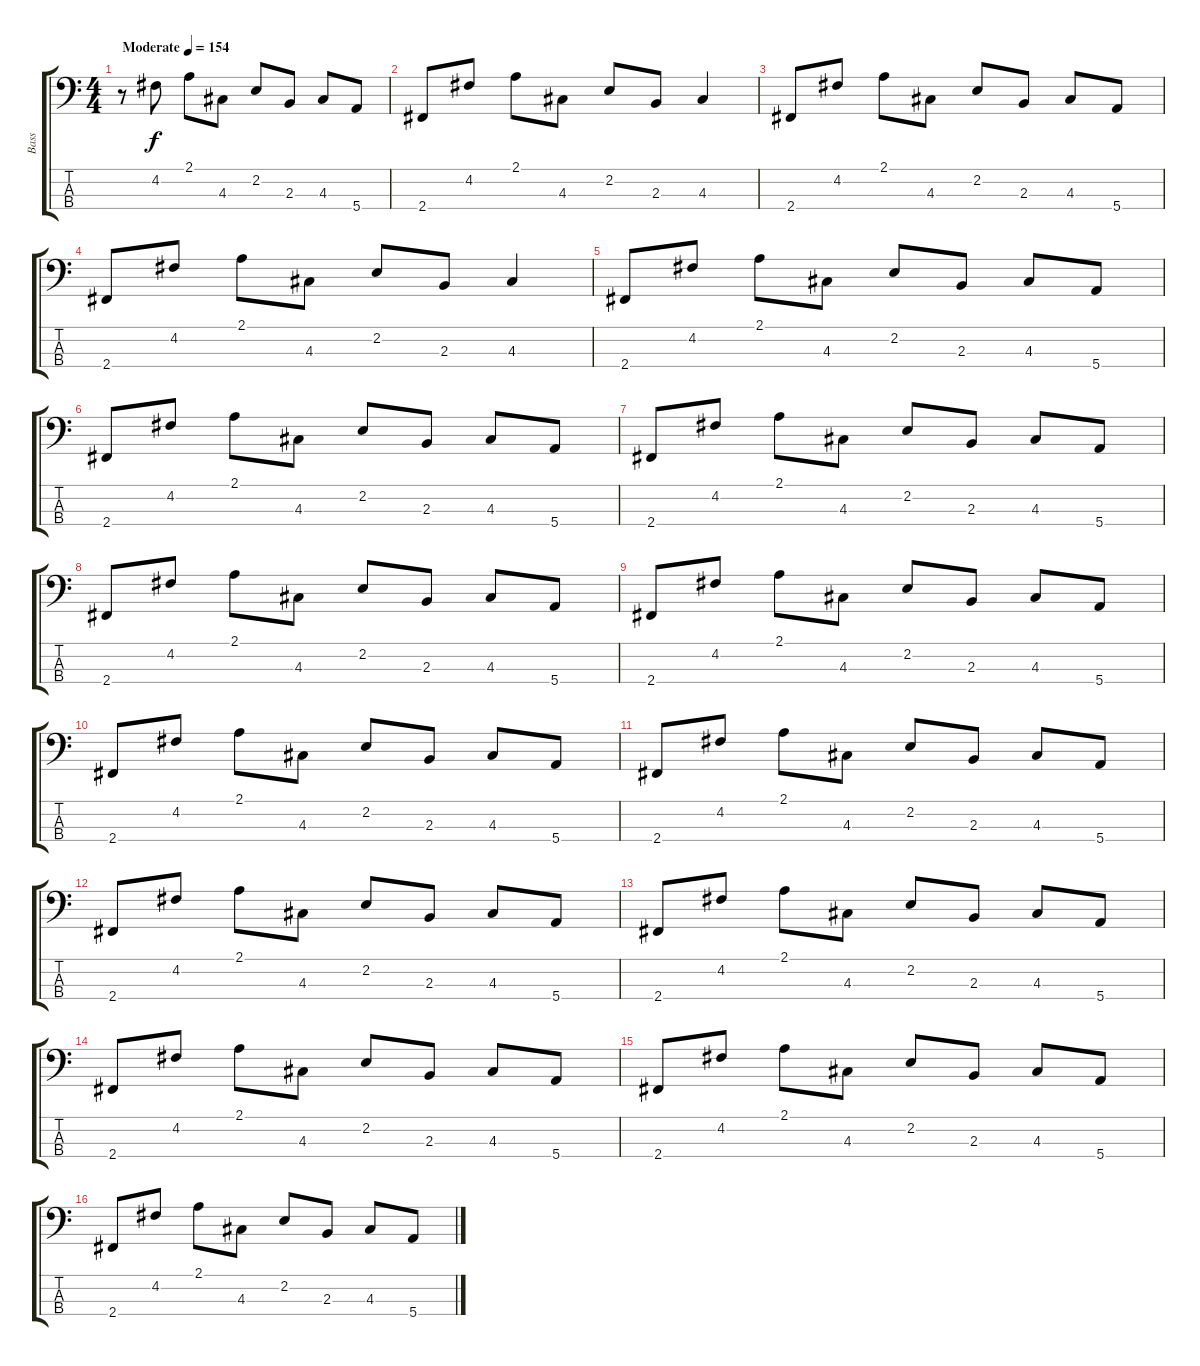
\track ("Bass" "Bass") {instrument electricbassfinger}
\staff {score tabs}
\tuning (G2 D2 A1 E1) {hide}
\ts (4 4)
\tempo (154 "Moderate")
\clef f4
\ks c
r.8{dy f instrument electricbassfinger} 4.2.8 2.1.8 4.3.8 2.2.8 2.3.8 4.3.8 5.4.8 |
2.4.8 4.2.8 2.1.8 4.3.8 2.2.8 2.3.8 4.3.4 |
2.4.8 4.2.8 2.1.8 4.3.8 2.2.8 2.3.8 4.3.8 5.4.8 |
2.4.8 4.2.8 2.1.8 4.3.8 2.2.8 2.3.8 4.3.4 |
2.4.8 4.2.8 2.1.8 4.3.8 2.2.8 2.3.8 4.3.8 5.4.8 |
2.4.8 4.2.8 2.1.8 4.3.8 2.2.8 2.3.8 4.3.8 5.4.8 |
2.4.8 4.2.8 2.1.8 4.3.8 2.2.8 2.3.8 4.3.8 5.4.8 |
2.4.8 4.2.8 2.1.8 4.3.8 2.2.8 2.3.8 4.3.8 5.4.8 |
2.4.8 4.2.8 2.1.8 4.3.8 2.2.8 2.3.8 4.3.8 5.4.8 |
2.4.8 4.2.8 2.1.8 4.3.8 2.2.8 2.3.8 4.3.8 5.4.8 |
2.4.8 4.2.8 2.1.8 4.3.8 2.2.8 2.3.8 4.3.8 5.4.8 |
2.4.8 4.2.8 2.1.8 4.3.8 2.2.8 2.3.8 4.3.8 5.4.8 |
2.4.8 4.2.8 2.1.8 4.3.8 2.2.8 2.3.8 4.3.8 5.4.8 |
2.4.8 4.2.8 2.1.8 4.3.8 2.2.8 2.3.8 4.3.8 5.4.8 |
2.4.8 4.2.8 2.1.8 4.3.8 2.2.8 2.3.8 4.3.8 5.4.8 |
2.4.8 4.2.8 2.1.8 4.3.8 2.2.8 2.3.8 4.3.8 5.4.8
